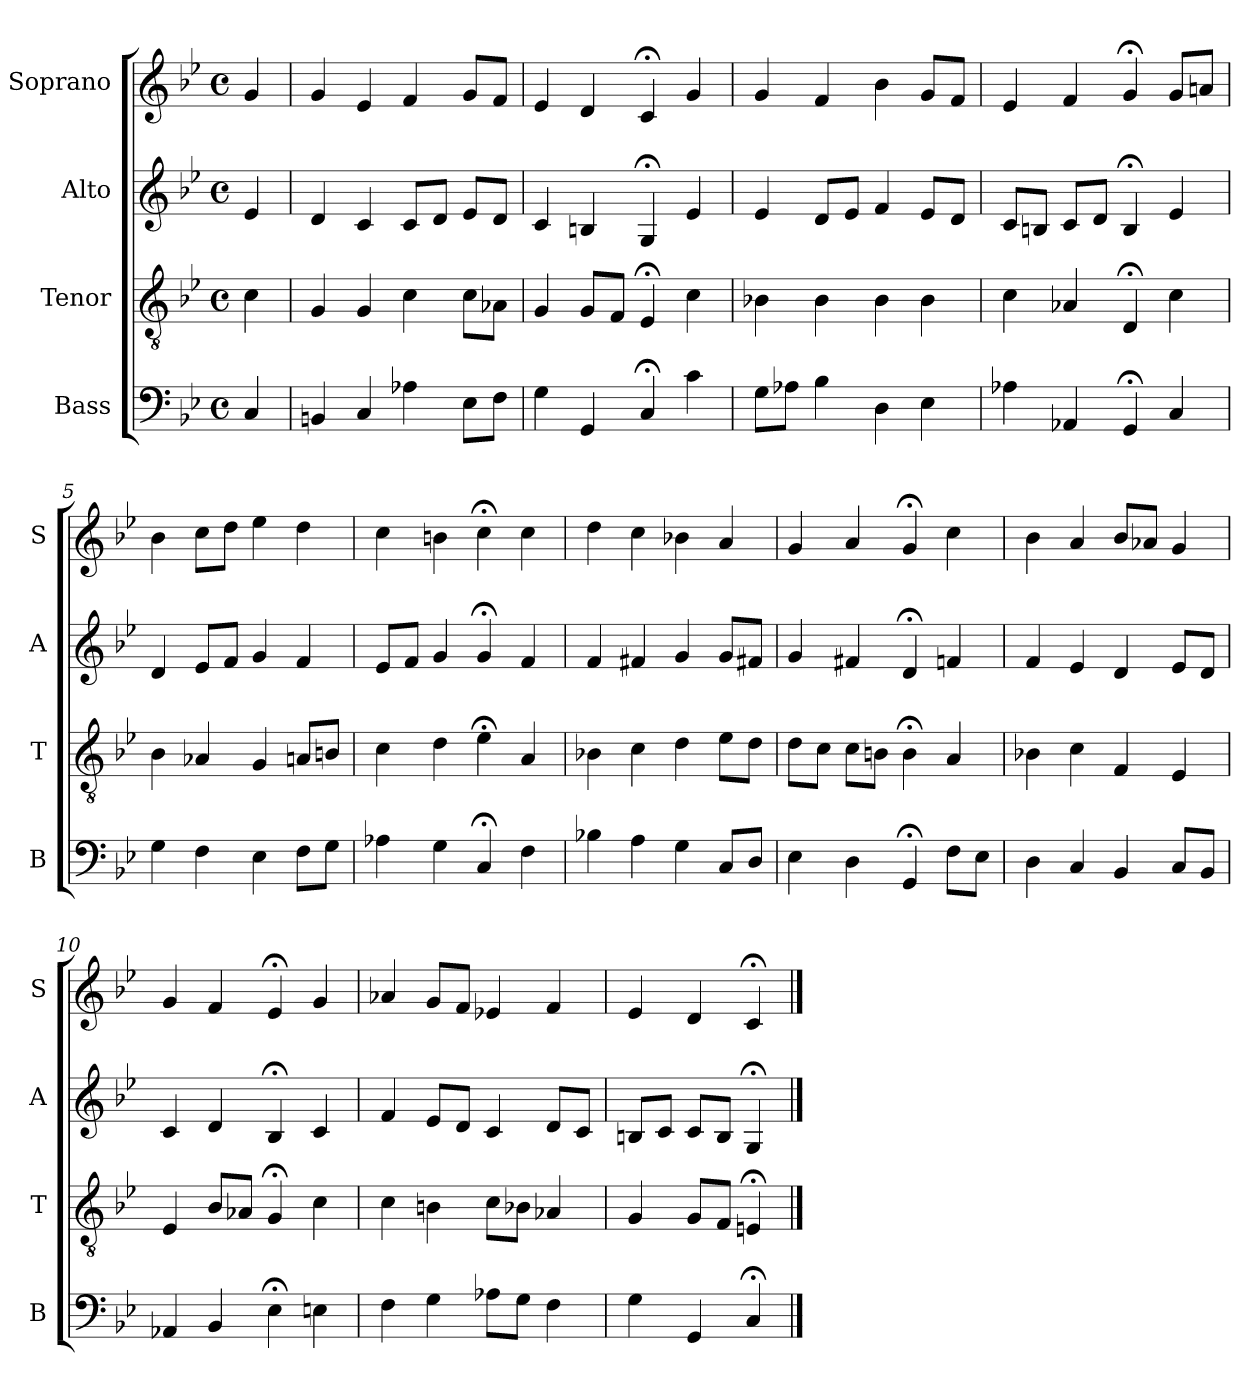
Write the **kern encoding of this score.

**kern	**kern	**kern	**kern
*part4	*part3	*part2	*part1
*staff4	*staff3	*staff2	*staff1
*I"Bass	*I"Tenor	*I"Alto	*I"Soprano
*I'B	*I'T	*I'A	*I'S
*clefF4	*clefGv2	*clefG2	*clefG2
*k[b-e-]	*k[b-e-]	*k[b-e-]	*k[b-e-]
*C:dor	*C:dor	*C:dor	*C:dor
*M4/4	*M4/4	*M4/4	*M4/4
*met(c)	*met(c)	*met(c)	*met(c)
*MM100	*MM100	*MM100	*MM100
=	=	=	=
4C	4c	4e-	4g
=1	=1	=1	=1
4BBn	4G	4d	4g
4C	4G	4c	4e-
4A-X	4c	8cL	4f
.	.	8dJ	.
8E-L	8cL	8e-L	8gL
8FiJ	8A-XiJ	8diJ	8fiJ
=2	=2	=2	=2
4G	4G	4c	4e-
4GG	8GL	4Bn	4d
.	8FJ	.	.
4C;<	4E-;<	4G;<	4c;<
4c	4c	4e-	4g
=3	=3	=3	=3
8GL	4B-X	4e-	4g
8A-XJ	.	.	.
4B-	4B-	8dL	4f
.	.	8e-J	.
4D	4B-	4f	4b-
4E-	4B-	8e-L	8gL
.	.	8dJ	8fJ
=4	=4	=4	=4
4A-X	4c	8cL	4e-
.	.	8BnJ	.
4AA-X	4A-X	8cL	4f
.	.	8dJ	.
4GG;<	4D;<	4B;<	4g;<
4C	4c	4e-	8gL
.	.	.	8anJ
=5	=5	=5	=5
4G	4B-	4d	4b-
4F	4A-X	8e-L	8ccL
.	.	8fJ	8ddJ
4E-	4G	4g	4ee-
8FL	8AnL	4f	4dd
8GJ	8BnJ	.	.
=6	=6	=6	=6
4A-X	4c	8e-L	4cc
.	.	8fJ	.
4G	4d	4g	4bn
4C;<	4e-;<	4g;<	4cc;<
4F	4A	4f	4cc
=7	=7	=7	=7
4B-X	4B-X	4f	4dd
4Ai	4ci	4f#Xi	4cci
4G	4d	4g	4b-X
8CL	8e-L	8gL	4a
8DJ	8dJ	8f#XJ	.
=8	=8	=8	=8
4E-	8dL	4g	4g
.	8cJ	.	.
4D	8cL	4f#X	4a
.	8BnJ	.	.
4GG;<	4B;<	4d;<	4g;<
8FL	4A	4fn	4cc
8E-J	.	.	.
=9	=9	=9	=9
4D	4B-X	4f	4b-
4Ci	4ci	4e-i	4ai
4BB-	4F	4d	8b-L
.	.	.	8a-XJ
8CL	4E-	8e-L	4g
8BB-J	.	8dJ	.
=10	=10	=10	=10
4AA-X	4E-	4c	4g
4BB-	8B-L	4d	4f
.	8A-XJ	.	.
4E-;<	4G;<	4B-;<	4e-;<
4En	4c	4c	4g
=11	=11	=11	=11
4F	4c	4f	4a-X
4G	4Bn	8e-L	8gL
.	.	8dJ	8fJ
8A-XL	8cL	4c	4e-X
8GJ	8B-XJ	.	.
4Fi	4A-Xi	8diL	4fi
.	.	8cJ	.
=12	=12	=12	=12
4G	4G	8BnL	4e-
.	.	8cJ	.
4GG	8GL	8cL	4d
.	8FJ	8BJ	.
4C;<	4En;<	4G;<	4c;<
==	==	==	==
*-	*-	*-	*-
